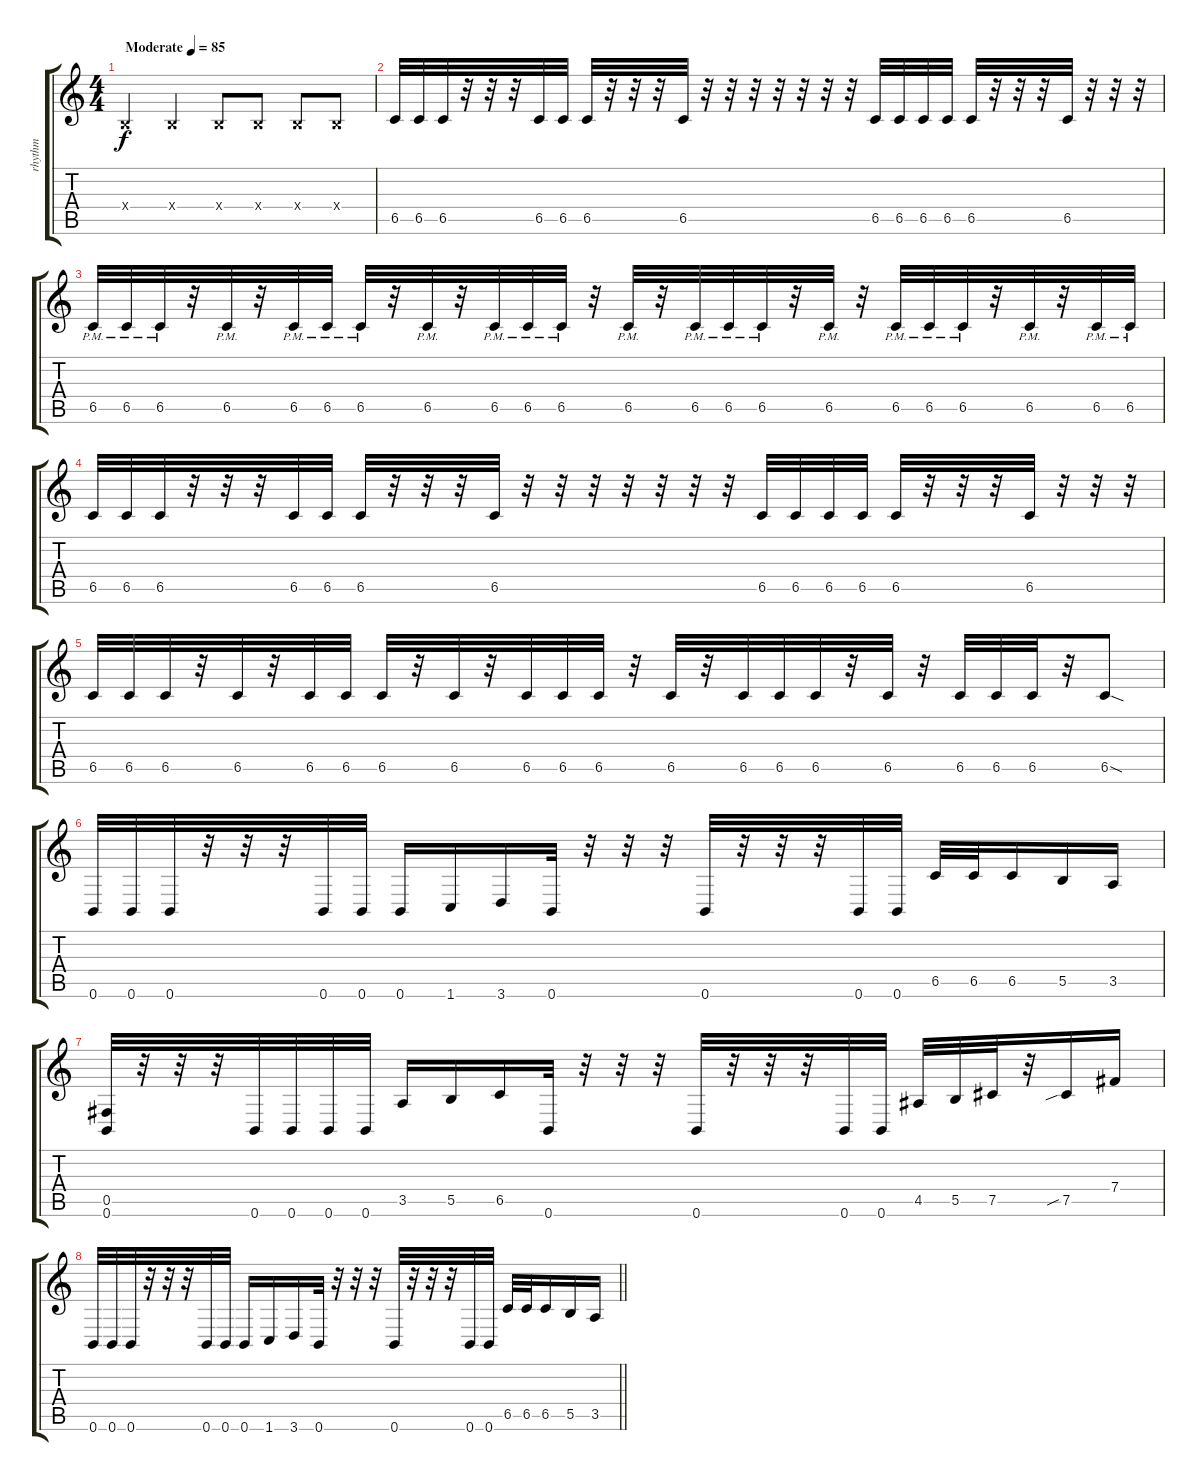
\track ("rhythm" "rhythm") {instrument distortionguitar}
\staff {score tabs}
\tuning (Db4 Ab3 E3 B2 Gb2 B1) {hide}
\ts (4 4)
\tempo (85 "Moderate")
\clef g2
\ks c
0.4{x}.4{dy f instrument distortionguitar} 0.4{x}.4 0.4{x}.8 0.4{x}.8 0.4{x}.8 0.4{x}.8 |
6.5.32 6.5.32 6.5.32 r.32 r.32 r.32 6.5.32 6.5.32 6.5.32 r.32 r.32 r.32 6.5.32 r.32 r.32 r.32 r.32 r.32 r.32 r.32 6.5.32 6.5.32 6.5.32 6.5.32 6.5.32 r.32 r.32 r.32 6.5.32 r.32 r.32 r.32 |
6.5{pm}.32 6.5{pm}.32 6.5{pm}.32 r.32 6.5{pm}.32 r.32 6.5{pm}.32 6.5{pm}.32 6.5{pm}.32 r.32 6.5{pm}.32 r.32 6.5{pm}.32 6.5{pm}.32 6.5{pm}.32 r.32 6.5{pm}.32 r.32 6.5{pm}.32 6.5{pm}.32 6.5{pm}.32 r.32 6.5{pm}.32 r.32 6.5{pm}.32 6.5{pm}.32 6.5{pm}.32 r.32 6.5{pm}.32 r.32 6.5{pm}.32 6.5{pm}.32 |
6.5.32 6.5.32 6.5.32 r.32 r.32 r.32 6.5.32 6.5.32 6.5.32 r.32 r.32 r.32 6.5.32 r.32 r.32 r.32 r.32 r.32 r.32 r.32 6.5.32 6.5.32 6.5.32 6.5.32 6.5.32 r.32 r.32 r.32 6.5.32 r.32 r.32 r.32 |
6.5.32 6.5.32 6.5.32 r.32 6.5.32 r.32 6.5.32 6.5.32 6.5.32 r.32 6.5.32 r.32 6.5.32 6.5.32 6.5.32 r.32 6.5.32 r.32 6.5.32 6.5.32 6.5.32 r.32 6.5.32 r.32 6.5.32 6.5.32 6.5.32 r.32 6.5{sod}.8 |
0.6.32 0.6.32 0.6.32 r.32 r.32 r.32 0.6.32 0.6.32 0.6.16 1.6.16 3.6.16 0.6.32 r.32 r.32 r.32 0.6.32 r.32 r.32 r.32 0.6.32 0.6.32 6.5.32 6.5.32 6.5.16 5.5.16 3.5.16 |
(0.5 0.6).32 r.32 r.32 r.32 0.6.32 0.6.32 0.6.32 0.6.32 3.5.16 5.5.16 6.5.16 0.6.32 r.32 r.32 r.32 0.6.32 r.32 r.32 r.32 0.6.32 0.6.32 4.5.32 5.5.32 7.5.32 r.32 7.5{sib}.16 7.4.16 |
\barLineRight lightlight
0.6.32 0.6.32 0.6.32 r.32 r.32 r.32 0.6.32 0.6.32 0.6.16 1.6.16 3.6.16 0.6.32 r.32 r.32 r.32 0.6.32 r.32 r.32 r.32 0.6.32 0.6.32 6.5.32 6.5.32 6.5.16 5.5.16 3.5.16
